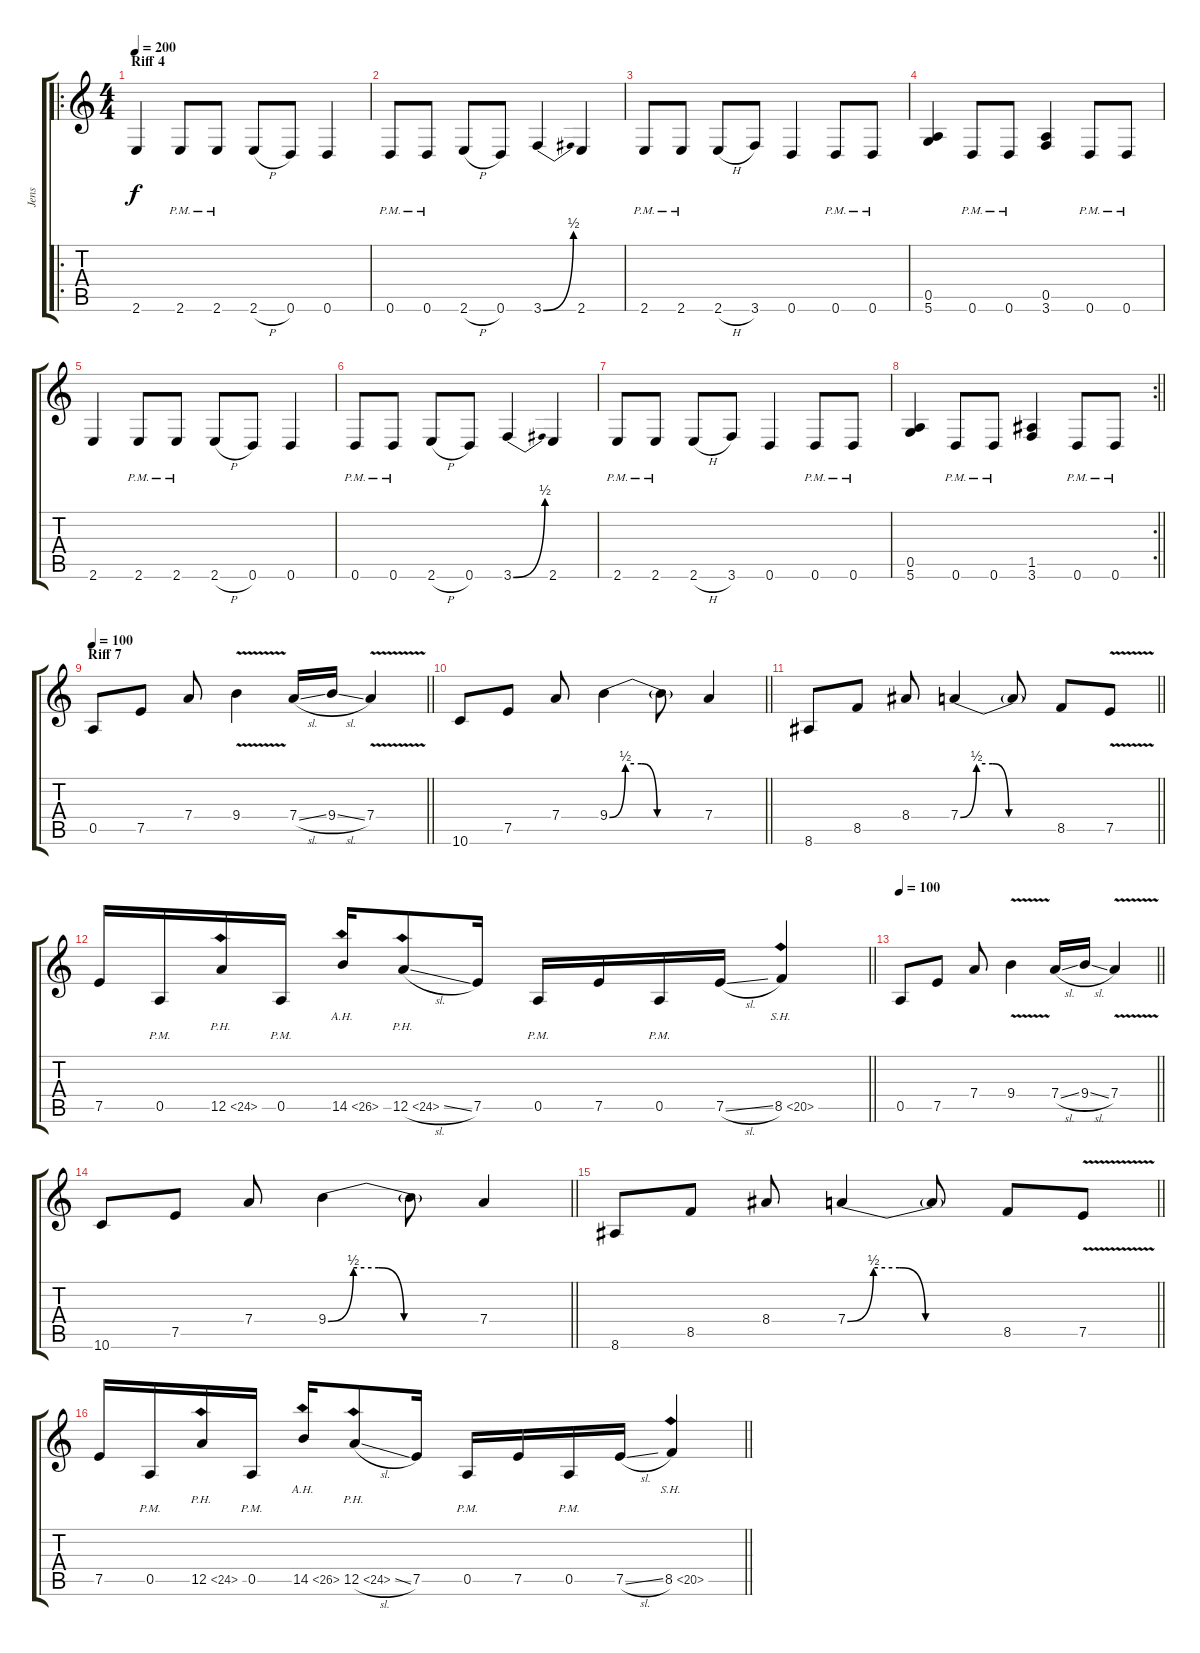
\track ("Jens" "Jens") {instrument distortionguitar}
\staff {score tabs}
\tuning (E4 B3 G3 D3 A2 D2) {hide}
\ro
\ts (4 4)
\section ("" "Riff 4")
\tempo 200
\clef g2
\ks c
2.6.4{dy f} 2.6{pm}.8 2.6{pm}.8 2.6{h}.8 0.6.8 0.6.4 |
0.6{pm}.8 0.6{pm}.8 2.6{h}.8 0.6.8 3.6{be (bend 0 0 60 2)}.4 2.6.4 |
2.6{pm}.8 2.6{pm}.8 2.6{h}.8 3.6.8 0.6.4 0.6{pm}.8 0.6{pm}.8 |
(0.5 5.6).4 0.6{pm}.8 0.6{pm}.8 (0.5 3.6).4 0.6{pm}.8 0.6{pm}.8 |
2.6.4 2.6{pm}.8 2.6{pm}.8 2.6{h}.8 0.6.8 0.6.4 |
0.6{pm}.8 0.6{pm}.8 2.6{h}.8 0.6.8 3.6{be (bend 0 0 60 2)}.4 2.6.4 |
2.6{pm}.8 2.6{pm}.8 2.6{h}.8 3.6.8 0.6.4 0.6{pm}.8 0.6{pm}.8 |
\rc 2
\barLineRight lightlight
(0.5 5.6).4 0.6{pm}.8 0.6{pm}.8 (1.5 3.6).4 0.6{pm}.8 0.6{pm}.8 |
\section ("" "Riff 7")
\tempo 100
\barLineRight lightlight
0.5.8 7.5.8 7.4.8 9.4{v}.4 7.4{sl}.16 9.4{sl}.16 7.4{v}.4 |
\barLineRight lightlight
10.6.8 7.5.8 7.4.8 9.4{be (custom 0 0 10 2 20 2 30 0 60 0)}.4 9.4{t}.8 7.4.4 |
\barLineRight lightlight
8.6.8 8.5.8 8.4.8 7.4{be (custom 0 0 10 2 20 2 30 0 60 0)}.4 7.4{t}.8 8.5.8 7.5{v}.8 |
\barLineRight lightlight
7.5.16 0.5{pm}.16 12.5{ph 12}.16 0.5{pm}.16 14.5{ah 12}.16 12.5{ph 12 sl}.8 7.5.16 0.5{pm}.16 7.5.16 0.5{pm}.16 7.5{sl}.16 8.5{sh 12}.4 |
\tempo 100
\barLineRight lightlight
0.5.8 7.5.8 7.4.8 9.4{v}.4 7.4{sl}.16 9.4{sl}.16 7.4{v}.4 |
\barLineRight lightlight
10.6.8 7.5.8 7.4.8 9.4{be (custom 0 0 10 2 20 2 30 0 60 0)}.4 9.4{t}.8 7.4.4 |
\barLineRight lightlight
8.6.8 8.5.8 8.4.8 7.4{be (custom 0 0 10 2 20 2 30 0 60 0)}.4 7.4{t}.8 8.5.8 7.5{v}.8 |
\barLineRight lightlight
7.5.16 0.5{pm}.16 12.5{ph 12}.16 0.5{pm}.16 14.5{ah 12}.16 12.5{ph 12 sl}.8 7.5.16 0.5{pm}.16 7.5.16 0.5{pm}.16 7.5{sl}.16 8.5{sh 12}.4
